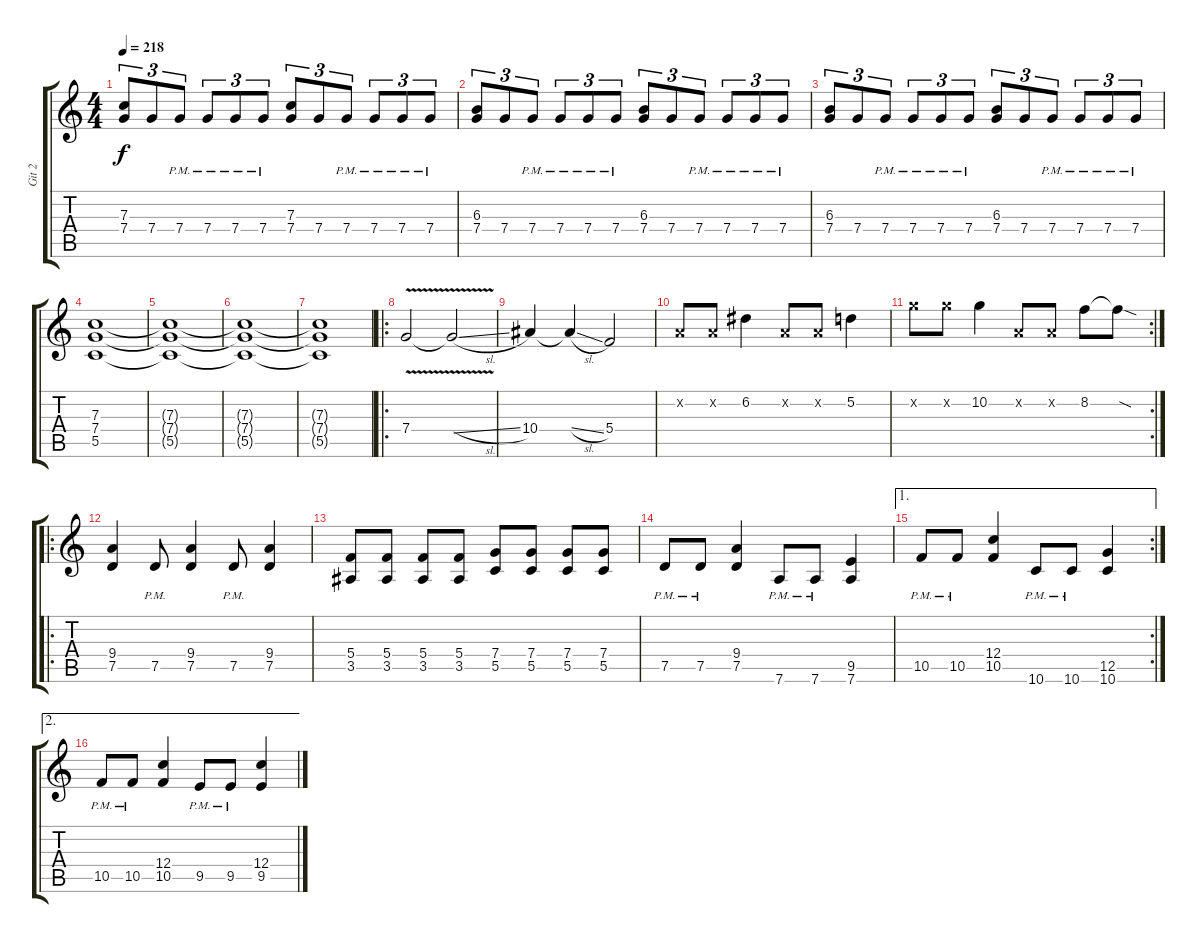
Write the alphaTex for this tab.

\track ("Git 2" "Git 2") {instrument overdrivenguitar}
\staff {score tabs}
\tuning (D4 A3 F3 C3 G2 D2) {hide}
\ts (4 4)
\tempo 218
\clef g2
\ks c
(7.3 7.4).8{tu (3 2) dy f} 7.4.8{tu (3 2)} 7.4{pm}.8{tu (3 2)} 7.4{pm}.8{tu (3 2)} 7.4{pm}.8{tu (3 2)} 7.4{pm}.8{tu (3 2)} (7.3 7.4).8{tu (3 2)} 7.4.8{tu (3 2)} 7.4{pm}.8{tu (3 2)} 7.4{pm}.8{tu (3 2)} 7.4{pm}.8{tu (3 2)} 7.4{pm}.8{tu (3 2)} |
(6.3 7.4).8{tu (3 2)} 7.4.8{tu (3 2)} 7.4{pm}.8{tu (3 2)} 7.4{pm}.8{tu (3 2)} 7.4{pm}.8{tu (3 2)} 7.4{pm}.8{tu (3 2)} (6.3 7.4).8{tu (3 2)} 7.4.8{tu (3 2)} 7.4{pm}.8{tu (3 2)} 7.4{pm}.8{tu (3 2)} 7.4{pm}.8{tu (3 2)} 7.4{pm}.8{tu (3 2)} |
(6.3 7.4).8{tu (3 2)} 7.4.8{tu (3 2)} 7.4{pm}.8{tu (3 2)} 7.4{pm}.8{tu (3 2)} 7.4{pm}.8{tu (3 2)} 7.4{pm}.8{tu (3 2)} (6.3 7.4).8{tu (3 2)} 7.4.8{tu (3 2)} 7.4{pm}.8{tu (3 2)} 7.4{pm}.8{tu (3 2)} 7.4{pm}.8{tu (3 2)} 7.4{pm}.8{tu (3 2)} |
(7.3 7.4 5.5).1 |
(7.3{t} 7.4{t} 5.5{t}).1 |
(7.3{t} 7.4{t} 5.5{t}).1 |
(7.3{t} 7.4{t} 5.5{t}).1 |
\ro
7.4{v}.2 7.4{sl t}.2 |
10.4.4 10.4{sl t}.4 5.4.2 |
0.2{x}.8 0.2{x}.8 6.2.4 0.2{x}.8 0.2{x}.8 5.2.4 |
\rc 2
10.2{x}.8 10.2{x}.8 10.2.4 0.2{x}.8 0.2{x}.8 8.2.8 8.2{sod t}.8 |
\ro
(9.4 7.5).4 7.5{pm}.8 (9.4 7.5).4 7.5{pm}.8 (9.4 7.5).4 |
(5.4 3.5).8 (5.4 3.5).8 (5.4 3.5).8 (5.4 3.5).8 (7.4 5.5).8 (7.4 5.5).8 (7.4 5.5).8 (7.4 5.5).8 |
7.5{pm}.8 7.5{pm}.8 (9.4 7.5).4 7.6{pm}.8 7.6{pm}.8 (9.5 7.6).4 |
\ae 1
\rc 2
10.5{pm}.8 10.5{pm}.8 (12.4 10.5).4 10.6{pm}.8 10.6{pm}.8 (12.5 10.6).4 |
\ae 2
10.5{pm}.8 10.5{pm}.8 (12.4 10.5).4 9.5{pm}.8 9.5{pm}.8 (12.4 9.5).4
